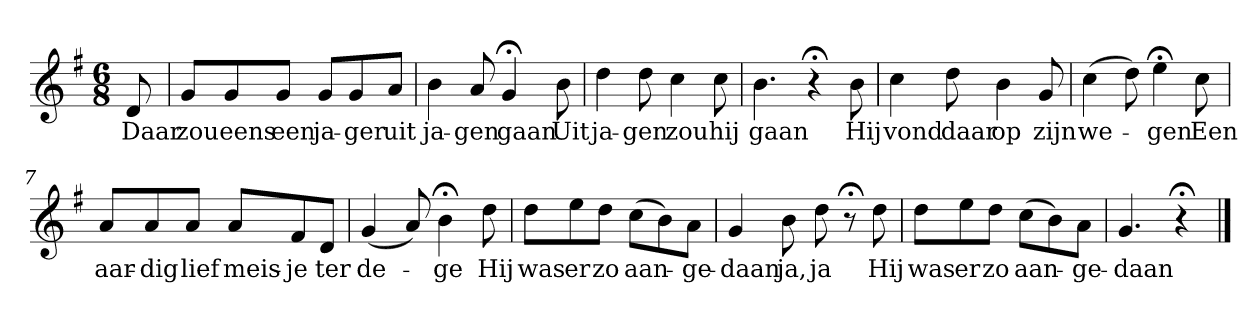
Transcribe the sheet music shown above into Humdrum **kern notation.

**kern	**text
*part1	*part1
*staff1	*staff1
*k[f#]	*
*G:	*
*M6/8	*
*MM120	*
=	=
8d	Daar
=1	=1
8gL	zou
8g	eens
8gJ	een
8gL	ja-
8g	-ger
8aJ	uit
=2	=2
4b	ja-
8a	-gen
4g;<	gaan
8b	Uit
=3	=3
4dd	ja-
8dd	-gen
4cc	zou
8cc	hij
=4	=4
4.b	gaan
4r;<	.
8b	Hij
=5	=5
4cc	vond
8dd	daar
4b	op
8g	zijn
=6	=6
(4cc	we-
8dd)	.
4ee;<	-gen
8cc	Een
=7	=7
8aL	aar-
8a	-dig
8aJ	lief
8aL	meis-
8f#	-je
8dJ	ter
=8	=8
(4g	de-
8a)	.
4b;<	-ge
8dd	Hij
=9	=9
8ddL	was
8ee	er
8ddJ	zo
(8ccL	aan-
8b)	.
8aJ	-ge-
=10	=10
4g	-daan
8b	ja,
8dd	ja
8r;<	.
8dd	Hij
=11	=11
8ddL	was
8ee	er
8ddJ	zo
(8ccL	aan-
8b)	.
8aJ	-ge-
=12	=12
4.g	-daan
4r;<	.
==	==
*-	*-
